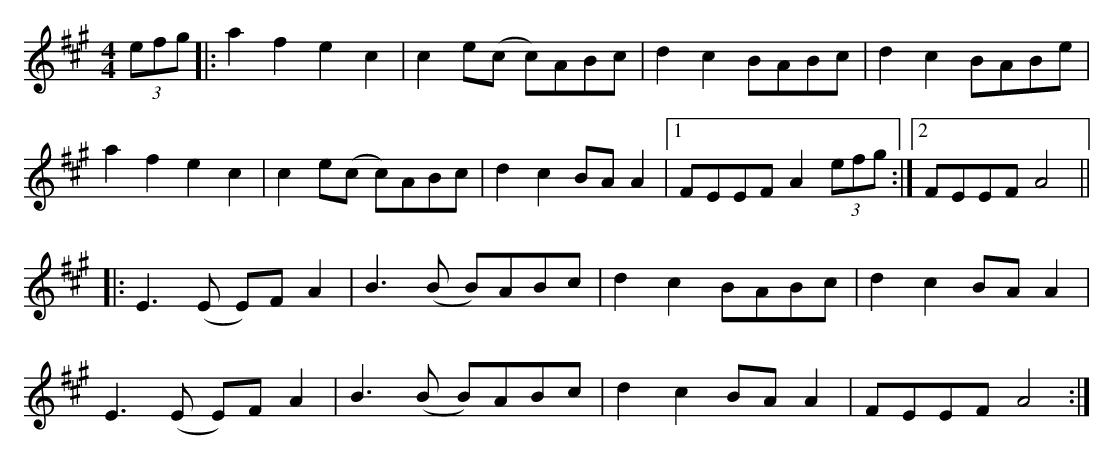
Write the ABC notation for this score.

X:1
M:4/4
K:A
(3efg|:a2f2 e2c2|c2e(c c)ABc|d2 c2 BABc|d2 c2 BABe|
a2f2 e2c2|c2e(c c)ABc|d2 c2 BAA2|1 FEEF A2(3efg:|2 FEEF A4||
|:E3(E E)FA2|B3(B B)ABc|d2 c2 BABc|d2 c2 BAA2|
E3(E E)FA2|B3(B B)ABc|d2 c2 BAA2|FEEF A4:|
